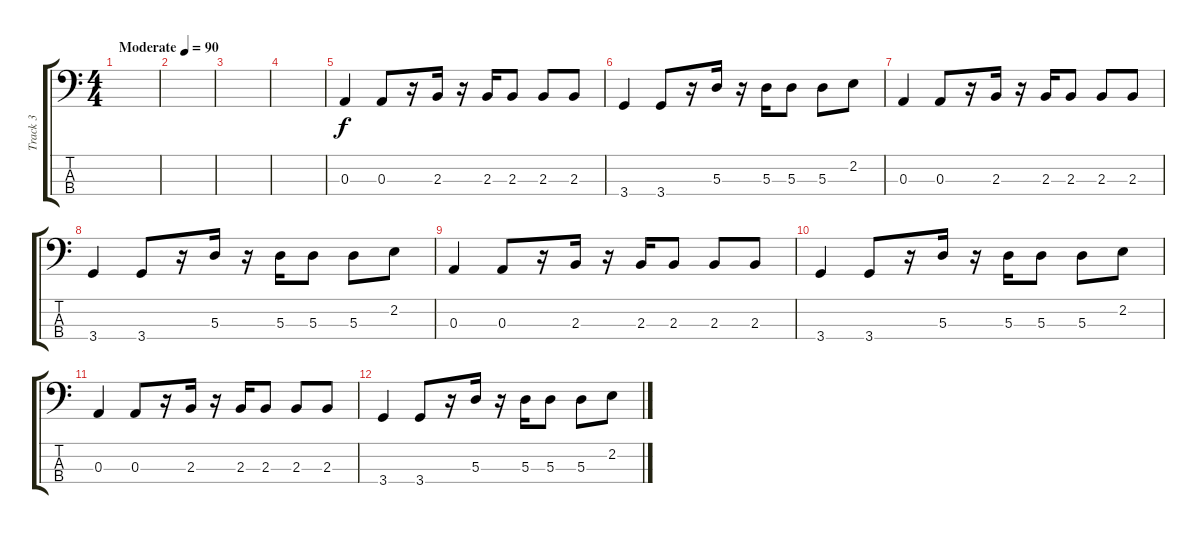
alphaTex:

\track ("Track 3" "Track 3") {instrument electricbassfinger}
\staff {score tabs}
\tuning (G2 D2 A1 E1) {hide}
\ts (4 4)
\tempo (90 "Moderate")
\clef f4
\ks c
|
|
|
|
0.3.4 0.3.8 r.16 2.3.16 r.16 2.3.16 2.3.8 2.3.8 2.3.8 |
3.4.4 3.4.8 r.16 5.3.16 r.16 5.3.16 5.3.8 5.3.8 2.2.8 |
0.3.4 0.3.8 r.16 2.3.16 r.16 2.3.16 2.3.8 2.3.8 2.3.8 |
3.4.4 3.4.8 r.16 5.3.16 r.16 5.3.16 5.3.8 5.3.8 2.2.8 |
0.3.4 0.3.8 r.16 2.3.16 r.16 2.3.16 2.3.8 2.3.8 2.3.8 |
3.4.4 3.4.8 r.16 5.3.16 r.16 5.3.16 5.3.8 5.3.8 2.2.8 |
0.3.4 0.3.8 r.16 2.3.16 r.16 2.3.16 2.3.8 2.3.8 2.3.8 |
3.4.4 3.4.8 r.16 5.3.16 r.16 5.3.16 5.3.8 5.3.8 2.2.8
